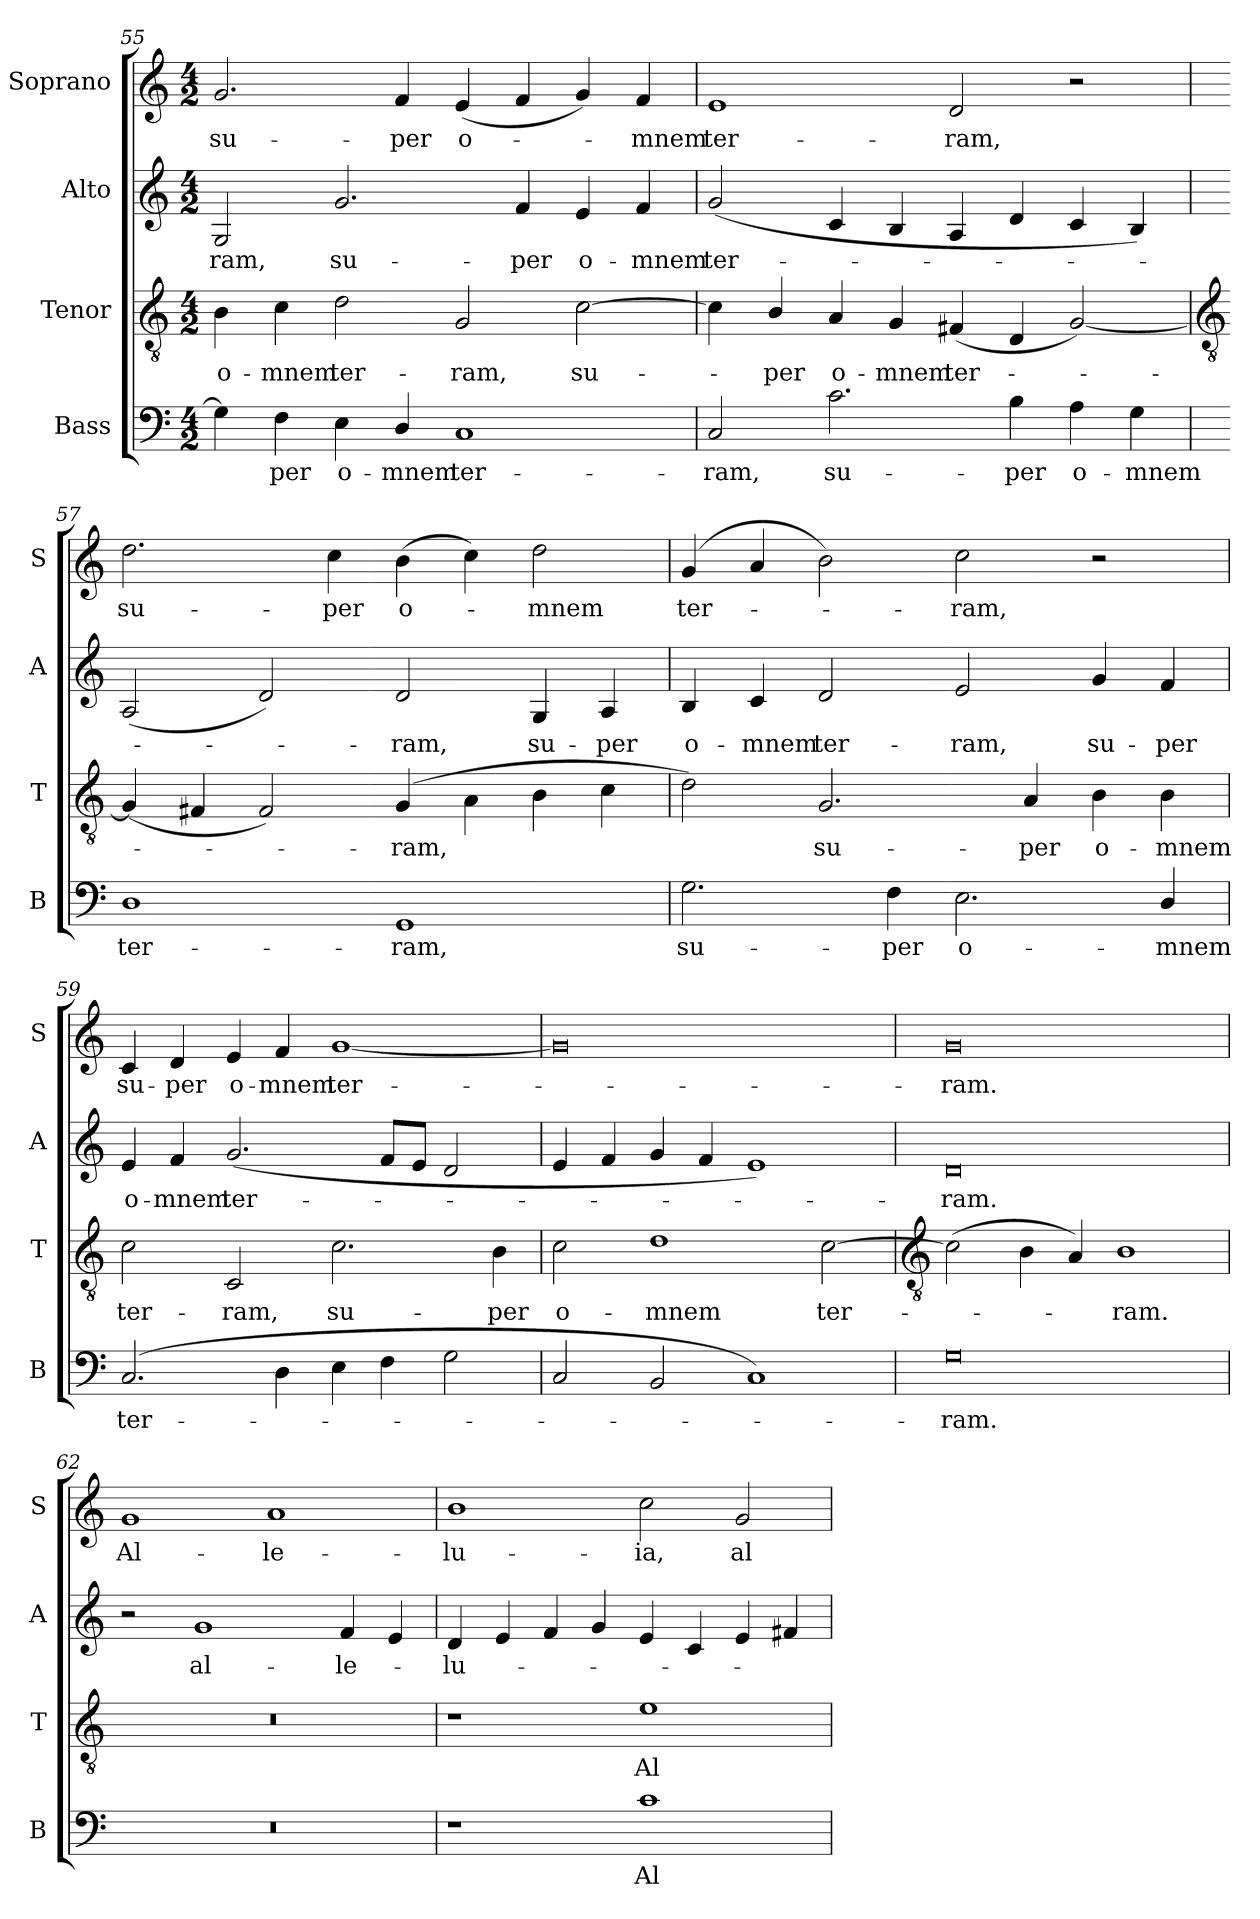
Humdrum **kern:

**kern	**text	**kern	**text	**kern	**text	**kern	**text
*part4	*part4	*part3	*part3	*part2	*part2	*part1	*part1
*staff4	*staff4	*staff3	*staff3	*staff2	*staff2	*staff1	*staff1
*I"Bass	*	*I"Tenor	*	*I"Alto	*	*I"Soprano	*
*I'B	*	*I'T	*	*I'A	*	*I'S	*
*clefF4	*	*clefGv2	*	*clefG2	*	*clefG2	*
*k[]	*	*k[]	*	*k[]	*	*k[]	*
*C:	*	*C:	*	*C:	*	*C:	*
*M4/2	*	*M4/2	*	*M4/2	*	*M4/2	*
=55	=55	=55	=55	=55	=55	=55	=55
!	!	!	!LO:LY:b	!	!LO:LY:b	!	!LO:LY:b
4G]	.	4B	o-	2G	-ram,	2.g	su-
!	!LO:LY:b	!	!LO:LY:b	!	!	!	!
4F	per	4c	-mnem	.	.	.	.
!	!LO:LY:b	!	!LO:LY:b	!	!LO:LY:b	!	!
4E	o-	2d	ter-	2.g	su-	.	.
!	!LO:LY:b	!	!	!	!	!	!LO:LY:b
4D/	-mnem	.	.	.	.	4f	-per
!	!LO:LY:b	!	!LO:LY:b	!	!	!	!LO:LY:b
1C	ter-	2G	-ram,	.	.	(<4e	o-
!	!	!	!	!	!LO:LY:b	!	!
.	.	.	.	4f	-per	4f	.
!	!	!	!LO:LY:b	!	!LO:LY:b	!	!
.	.	[2c	su-	4e	o-	4g)	.
!	!	!	!	!	!LO:LY:b	!	!LO:LY:b
.	.	.	.	4f	-mnem	4f	mnem
=56	=56	=56	=56	=56	=56	=56	=56
!	!LO:LY:b	!	!	!	!LO:LY:b	!	!LO:LY:b
2C	-ram,	4c]	.	(<2g	ter-	1e	ter-
!	!	!	!LO:LY:b	!	!	!	!
.	.	4B/	per	.	.	.	.
!	!LO:LY:b	!	!LO:LY:b	!	!	!	!
2.c	su-	4A	o-	4c	.	.	.
!	!	!	!LO:LY:b	!	!	!	!
.	.	4G	-mnem	4B	.	.	.
!	!	!	!LO:LY:b	!	!	!	!LO:LY:b
.	.	(<4F#X	ter-	4A	.	2d	-ram,
!	!LO:LY:b	!	!	!	!	!	!
4B	-per	4D	.	4d	.	.	.
!	!LO:LY:b	!	!	!	!	!	!
4A	o-	[2G)	.	4c	.	2r	.
!	!LO:LY:b	!	!	!	!	!	!
4G	-mnem	.	.	4B)	.	.	.
!!LO:LB:g=z
=57	=57	=57	=57	=57	=57	=57	=57
*	*	*clefGv2	*	*	*	*	*
!	!LO:LY:b	!	!	!	!	!	!LO:LY:b
1D	ter-	(<4G]	.	(<2A	.	2.dd	su-
.	.	4F#X	.	.	.	.	.
.	.	2F#)	.	2d)	.	.	.
!	!	!	!	!	!	!	!LO:LY:b
.	.	.	.	.	.	4cc	-per
!	!LO:LY:b	!	!LO:LY:b	!	!LO:LY:b	!	!LO:LY:b
1GG	-ram,	(>4G	ram,	2d	ram,	(>4b	o-
.	.	4A\	.	.	.	4cc)	.
!	!	!	!	!	!LO:LY:b	!	!LO:LY:b
.	.	4B	.	4G	su-	2dd	mnem
!	!	!	!	!	!LO:LY:b	!	!
.	.	4c	.	4A	-per	.	.
=58	=58	=58	=58	=58	=58	=58	=58
!	!LO:LY:b	!	!	!	!LO:LY:b	!	!LO:LY:b
2.G	su-	2d)	.	4B	o-	(<4g	ter-
!	!	!	!	!	!LO:LY:b	!	!
.	.	.	.	4c	-mnem	4a	.
!	!	!	!LO:LY:b	!	!LO:LY:b	!	!
.	.	2.G	su-	2d	ter-	2b)	.
!	!LO:LY:b	!	!	!	!	!	!
4F	-per	.	.	.	.	.	.
!	!LO:LY:b	!	!	!	!LO:LY:b	!	!LO:LY:b
2.E	o-	.	.	2e	-ram,	2cc	ram,
!	!	!	!LO:LY:b	!	!	!	!
.	.	4A	-per	.	.	.	.
!	!	!	!LO:LY:b	!	!LO:LY:b	!	!
.	.	4B	o-	4g	su-	2r	.
!	!LO:LY:b	!	!LO:LY:b	!	!LO:LY:b	!	!
4D/	-mnem	4B	-mnem	4f	-per	.	.
=59	=59	=59	=59	=59	=59	=59	=59
!	!LO:LY:b	!	!LO:LY:b	!	!LO:LY:b	!	!LO:LY:b
(<2.C	ter-	2c	ter-	4e	o-	4c	su-
!	!	!	!	!	!LO:LY:b	!	!LO:LY:b
.	.	.	.	4f	-mnem	4d	-per
!	!	!	!LO:LY:b	!	!LO:LY:b	!	!LO:LY:b
.	.	2C	-ram,	(<2.g	ter-	4e	o-
!	!	!	!	!	!	!	!LO:LY:b
4D	.	.	.	.	.	4f	-mnem
!	!	!	!LO:LY:b	!	!	!	!LO:LY:b
4E	.	2.c	su-	.	.	[1g	ter-
4F	.	.	.	8fL	.	.	.
.	.	.	.	8eJ	.	.	.
2G	.	.	.	2d	.	.	.
!	!	!	!LO:LY:b	!	!	!	!
.	.	4B	-per	.	.	.	.
=60	=60	=60	=60	=60	=60	=60	=60
!	!	!	!LO:LY:b	!	!	!	!
2C	.	2c	o-	4e	.	0g]	.
.	.	.	.	4f	.	.	.
!	!	!	!LO:LY:b	!	!	!	!
2BB	.	1d	-mnem	4g	.	.	.
.	.	.	.	4f	.	.	.
1C)	.	.	.	1e)	.	.	.
!	!	!	!LO:LY:b	!	!	!	!
.	.	[2c	ter-	.	.	.	.
!!LO:LB:g=z
=61	=61	=61	=61	=61	=61	=61	=61
*	*	*clefGv2	*	*	*	*	*
!	!LO:LY:b	!	!	!	!LO:LY:b	!	!LO:LY:b
0G	ram.	(>2c]	.	0d	ram.	0g	ram.
.	.	4B	.	.	.	.	.
.	.	4A)	.	.	.	.	.
!	!	!	!LO:LY:b	!	!	!	!
.	.	1B	ram.	.	.	.	.
=62	=62	=62	=62	=62	=62	=62	=62
!	!	!	!	!	!	!	!LO:LY:b
0r	.	0r	.	2r	.	1g	Al-
!	!	!	!	!	!LO:LY:b	!	!
.	.	.	.	1g	al-	.	.
!	!	!	!	!	!	!	!LO:LY:b
.	.	.	.	.	.	1a	-le-
!	!	!	!	!	!LO:LY:b	!	!
.	.	.	.	4f	-le-	.	.
.	.	.	.	4e	.	.	.
=63	=63	=63	=63	=63	=63	=63	=63
!	!	!	!	!	!LO:LY:b	!	!LO:LY:b
1r	.	1r	.	4d	-lu-	1b	-lu-
.	.	.	.	4e	.	.	.
.	.	.	.	4f	.	.	.
.	.	.	.	4g	.	.	.
!	!LO:LY:b	!	!LO:LY:b	!	!	!	!LO:LY:b
1c	Al-	1e	Al-	4e	.	2cc	-ia,
.	.	.	.	4c	.	.	.
!	!	!	!	!	!	!	!LO:LY:b
.	.	.	.	4e	.	2g	al-
.	.	.	.	4f#X	.	.	.
=	=	=	=	=	=	=	=
*-	*-	*-	*-	*-	*-	*-	*-
